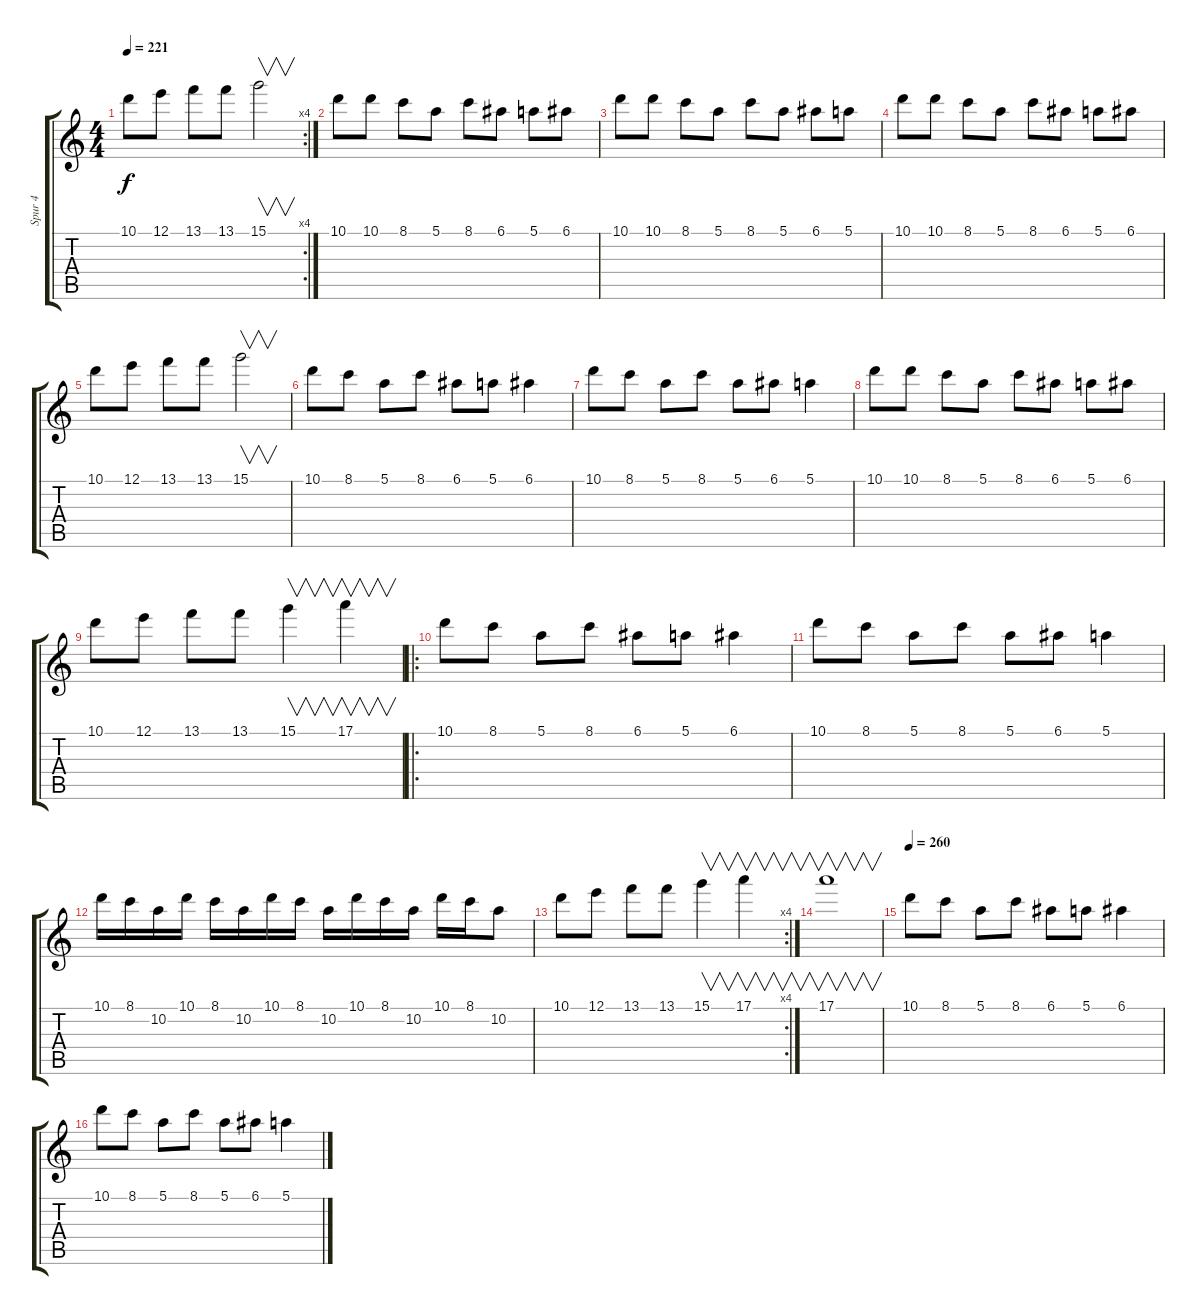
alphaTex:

\track ("Spur 4" "Spur 4") {instrument distortionguitar}
\staff {score tabs}
\tuning (E4 B3 G3 D3 A2 E2) {hide}
\rc 4
\ts (4 4)
\tempo 221
\clef g2
\ks c
10.1.8{dy f} 12.1.8 13.1.8 13.1.8 15.1.2{v} |
10.1.8 10.1.8 8.1.8 5.1.8 8.1.8 6.1.8 5.1.8 6.1.8 |
10.1.8 10.1.8 8.1.8 5.1.8 8.1.8 5.1.8 6.1.8 5.1.8 |
10.1.8 10.1.8 8.1.8 5.1.8 8.1.8 6.1.8 5.1.8 6.1.8 |
10.1.8 12.1.8 13.1.8 13.1.8 15.1.2{v} |
10.1.8 8.1.8 5.1.8 8.1.8 6.1.8 5.1.8 6.1.4 |
10.1.8 8.1.8 5.1.8 8.1.8 5.1.8 6.1.8 5.1.4 |
10.1.8 10.1.8 8.1.8 5.1.8 8.1.8 6.1.8 5.1.8 6.1.8 |
10.1.8 12.1.8 13.1.8 13.1.8 15.1.4{v} 17.1.4{v} |
\ro
10.1.8 8.1.8 5.1.8 8.1.8 6.1.8 5.1.8 6.1.4 |
10.1.8 8.1.8 5.1.8 8.1.8 5.1.8 6.1.8 5.1.4 |
10.1.16 8.1.16 10.2.16 10.1.16 8.1.16 10.2.16 10.1.16 8.1.16 10.2.16 10.1.16 8.1.16 10.2.16 10.1.16 8.1.16 10.2.8 |
\rc 4
10.1.8 12.1.8 13.1.8 13.1.8 15.1.4{v} 17.1.4{v} |
17.1.1{v} |
\tempo 260
10.1.8 8.1.8 5.1.8 8.1.8 6.1.8 5.1.8 6.1.4 |
10.1.8 8.1.8 5.1.8 8.1.8 5.1.8 6.1.8 5.1.4
